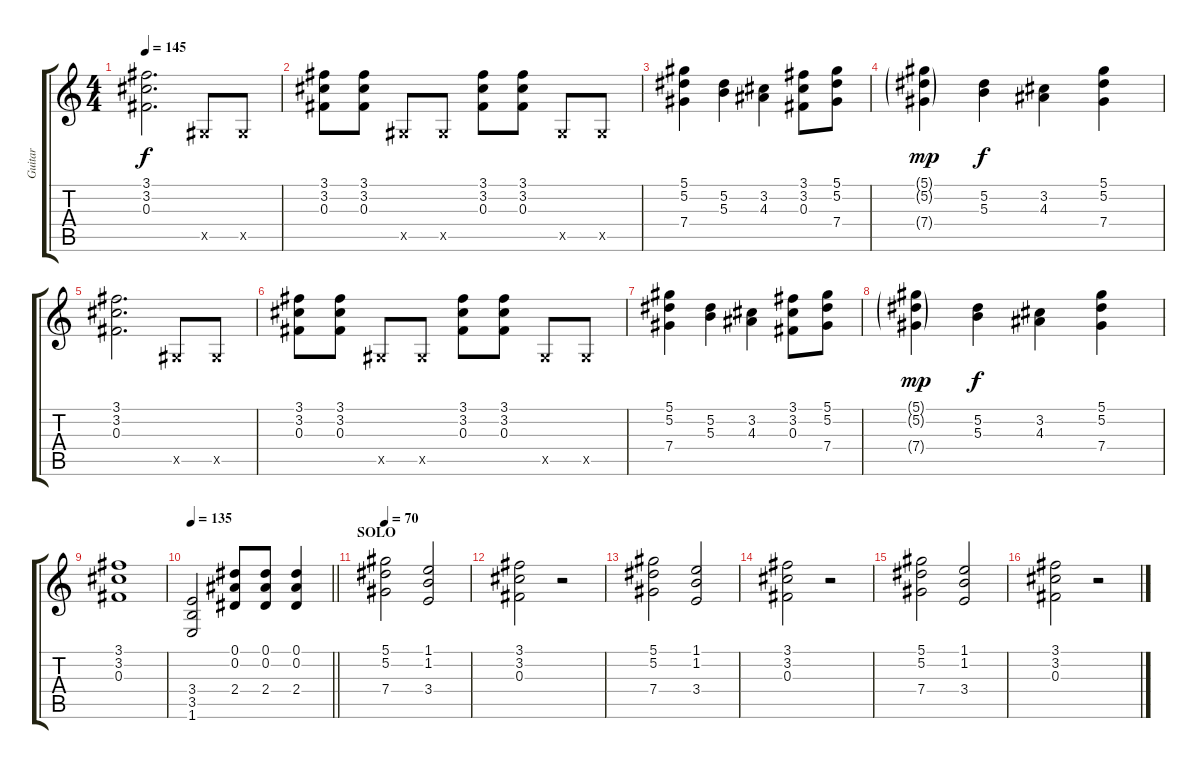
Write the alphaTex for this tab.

\track ("Guitar" "Guitar") {instrument acousticguitarsteel}
\staff {score tabs}
\tuning (Eb4 Bb3 Gb3 Db3 Ab2 Eb2) {hide}
\ts (4 4)
\tempo 145
\clef g2
\ks c
(3.1 3.2 0.3).2{d dy f} 0.5{x}.8 0.5{x}.8 |
(3.1 3.2 0.3).8 (3.1 3.2 0.3).8 0.5{x}.8 0.5{x}.8 (3.1 3.2 0.3).8 (3.1 3.2 0.3).8 0.5{x}.8 0.5{x}.8 |
(5.1 5.2 7.4).4 (5.2 5.3).4 (3.2 4.3).4 (3.1 3.2 0.3).8 (5.1 5.2 7.4).8 |
(5.1{g} 5.2{g} 7.4{g}).4{dy mp} (5.2 5.3).4{dy f} (3.2 4.3).4 (5.1 5.2 7.4).4 |
(3.1 3.2 0.3).2{d} 0.5{x}.8 0.5{x}.8 |
(3.1 3.2 0.3).8 (3.1 3.2 0.3).8 0.5{x}.8 0.5{x}.8 (3.1 3.2 0.3).8 (3.1 3.2 0.3).8 0.5{x}.8 0.5{x}.8 |
(5.1 5.2 7.4).4 (5.2 5.3).4 (3.2 4.3).4 (3.1 3.2 0.3).8 (5.1 5.2 7.4).8 |
(5.1{g} 5.2{g} 7.4{g}).4{dy mp} (5.2 5.3).4{dy f} (3.2 4.3).4 (5.1 5.2 7.4).4 |
(3.1 3.2 0.3).1 |
\tempo 135
\barLineRight lightlight
(3.4 3.5 1.6).2 (0.1 0.2 2.4).8 (0.1 0.2 2.4).8 (0.1 0.2 2.4).4 |
\section ("" "SOLO")
\tempo 70
(5.1 5.2 7.4).2 (1.1 1.2 3.4).2 |
(3.1 3.2 0.3).2 r.2 |
(5.1 5.2 7.4).2 (1.1 1.2 3.4).2 |
(3.1 3.2 0.3).2 r.2 |
(5.1 5.2 7.4).2 (1.1 1.2 3.4).2 |
(3.1 3.2 0.3).2 r.2
